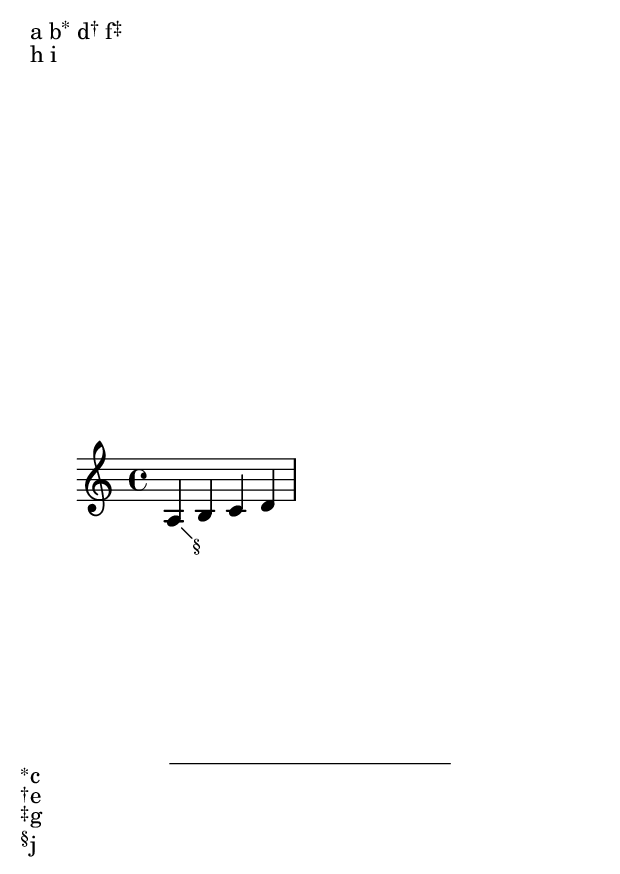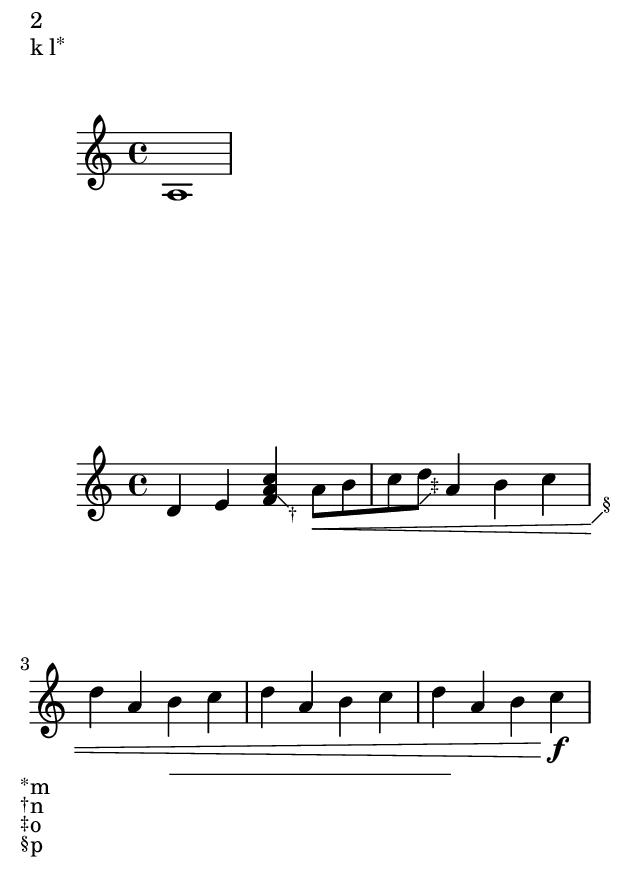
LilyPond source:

\version "2.16.0"
\header {
  texidoc = "This is an example of automatic footnote numbering
where the number is reset on each page.  It uses the symbol-footnotes
numbering function, which assigns the symbols *, †, ‡, § and ¶ to
successive footnotes, doubling up on the symbol after five footnotes
have been reached.
"
}

\paper {
  footnote-numbering-function = #symbol-footnotes
}

#(set-default-paper-size "a6")
\book {

\markup {
  a \auto-footnote b c
  \auto-footnote d e
  \auto-footnote f g
}

\markup { h i }

\relative c' {
\footnote #'(1 . -1) #'NoteHead \markup { j } \default
a b c d }

\pageBreak

\markup { k \auto-footnote l m }

\relative c' { a1 }

\relative c' {
  d4 e
  < f  \footnote #'(1 . -1) \markup { n } a c >
  a8-\footnote #'(1 . 1) \markup { p } \<
  -\footnote #'(1 . 1) \markup { o } [ b c d ] a4 b c |
  d a b c |
  d a b c |
  d a b c\f |
}}
